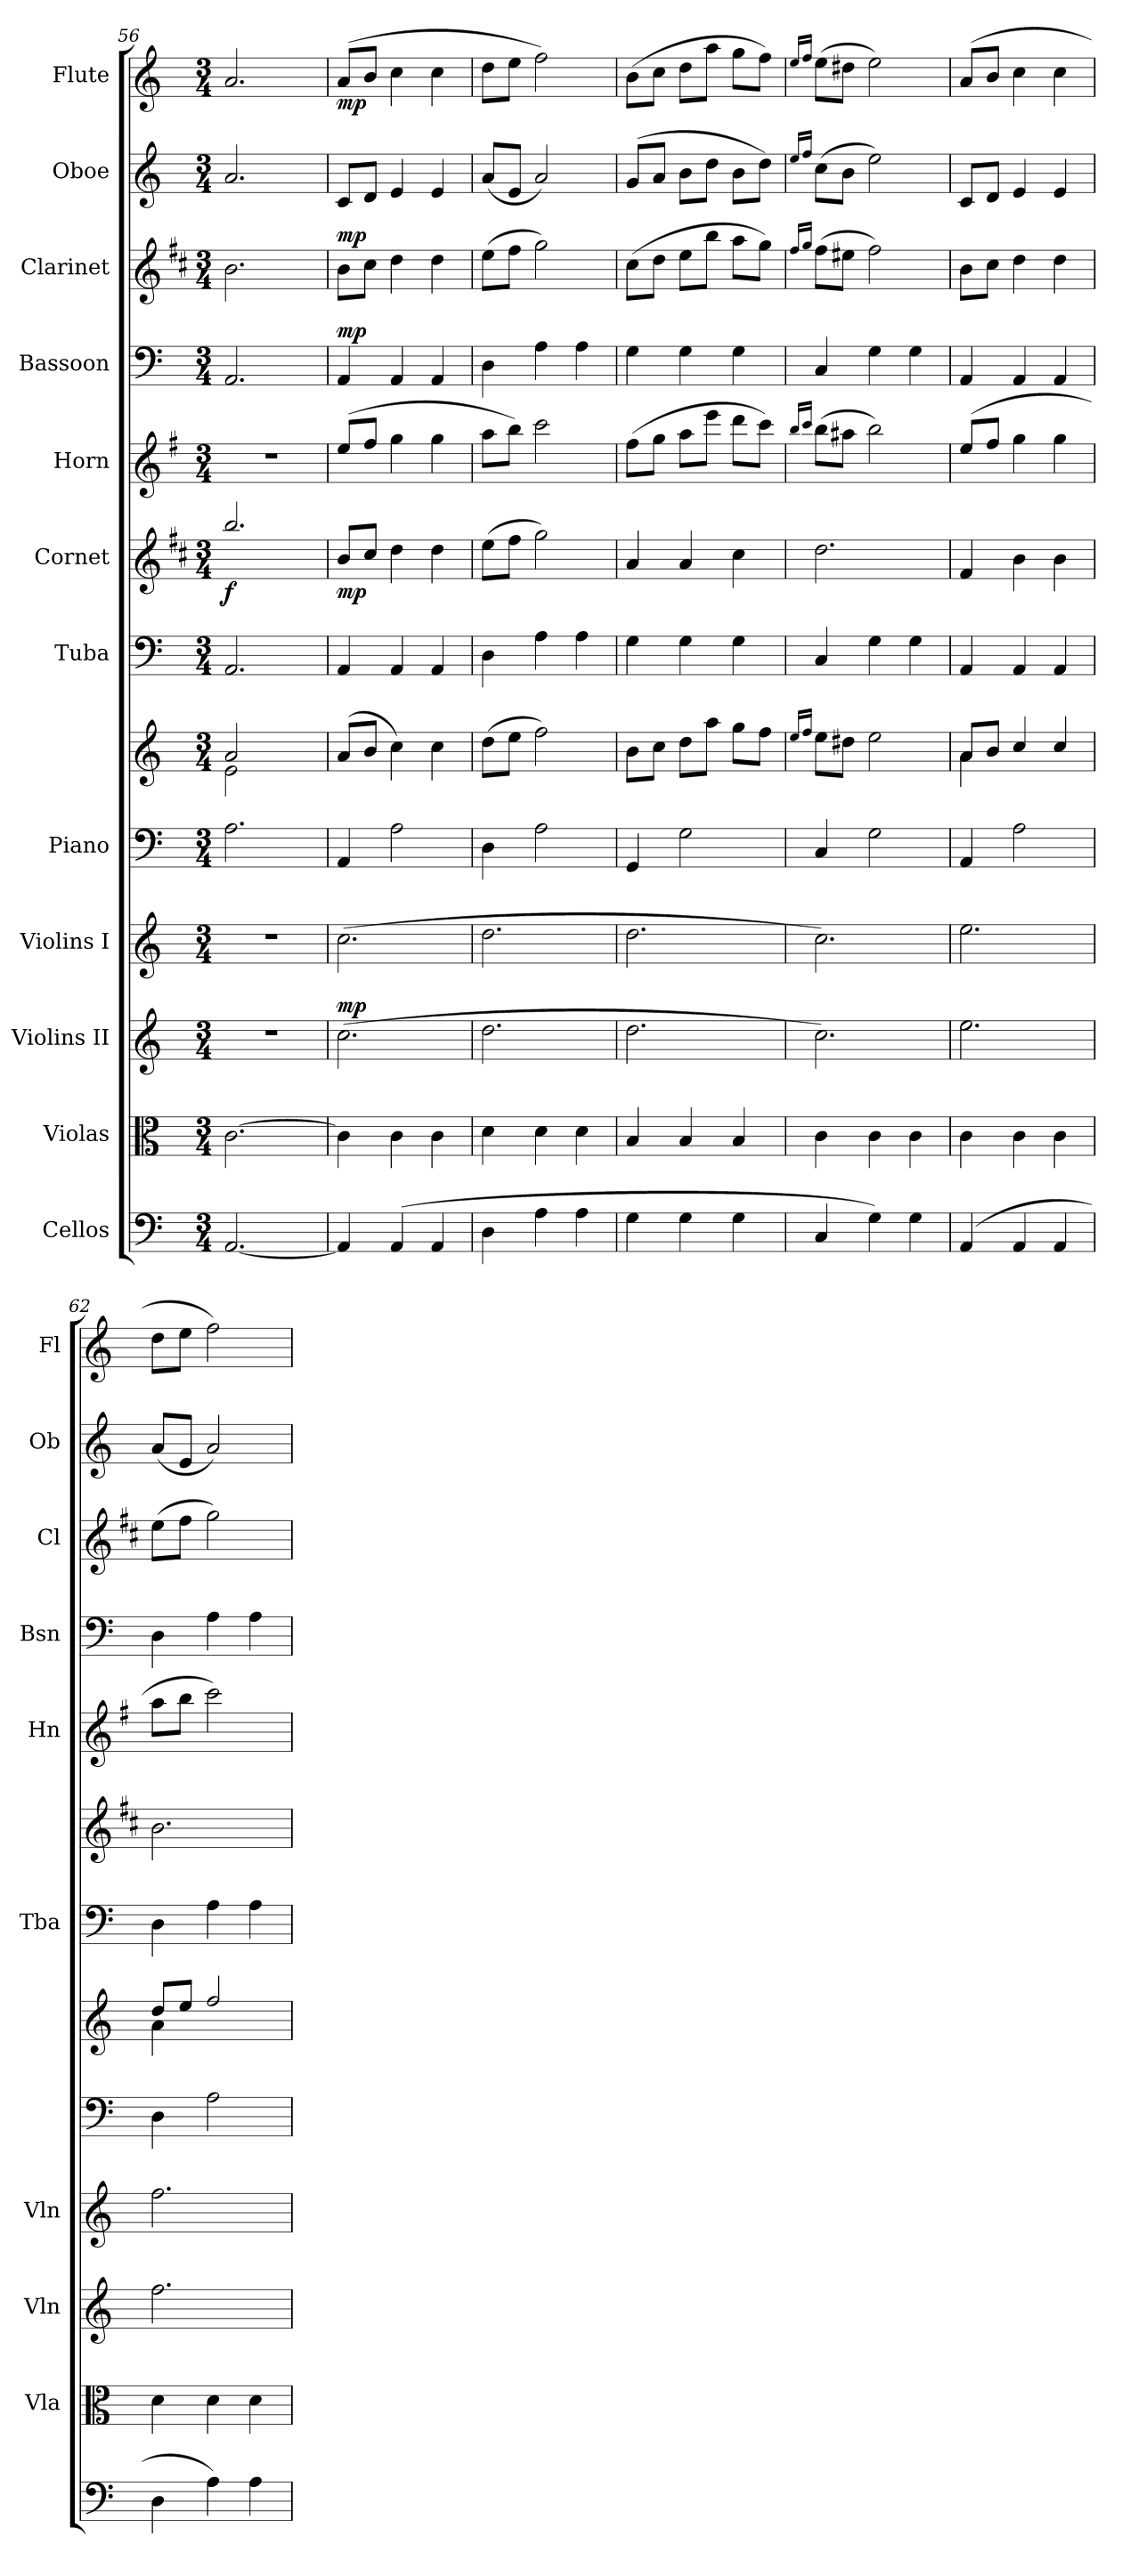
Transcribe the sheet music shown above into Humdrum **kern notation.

**kern	**kern	**dynam	**kern	**dynam	**kern	**kern	**kern	**dynam	**kern	**kern	**dynam	**kern	**kern	**dynam	**kern	**dynam	**kern	**kern	**dynam
*part12	*part11	*part11	*part10	*part10	*part9	*part8	*part8	*part8	*part7	*part6	*part6	*part5	*part4	*part4	*part3	*part3	*part2	*part1	*part1
*staff13	*staff12	*staff12	*staff11	*staff11	*staff10	*staff9	*staff8	*staff8/9	*staff7	*staff6	*staff6	*staff5	*staff4	*staff4	*staff3	*staff3	*staff2	*staff1	*staff1
*I"Cellos	*I"Violas	*	*I"Violins II	*	*I"Violins I	*I"Piano	*	*	*I"Tuba	*I"Cornet	*	*I"Horn	*I"Bassoon	*	*I"Clarinet	*	*I"Oboe	*I"Flute	*
*	*I'Vla	*	*I'Vln	*	*I'Vln	*	*	*	*I'Tba	*	*	*I'Hn	*I'Bsn	*	*I'Cl	*	*I'Ob	*I'Fl	*
*clefF4	*clefC3	*	*clefG2	*	*clefG2	*clefF4	*clefG2	*	*clefF4	*clefG2	*	*clefG2	*clefF4	*	*clefG2	*	*clefG2	*clefG2	*
*	*	*	*	*	*	*	*	*	*	*ITrd1c2	*	*ITrd4c7	*	*	*ITrd1c2	*	*	*	*
*k[]	*k[]	*	*k[]	*	*k[]	*k[]	*k[]	*	*k[]	*k[]	*	*k[]	*k[]	*	*k[]	*	*k[]	*k[]	*
*M3/4	*M3/4	*	*M3/4	*	*M3/4	*M3/4	*M3/4	*	*M3/4	*M3/4	*	*M3/4	*M3/4	*	*M3/4	*	*M3/4	*M3/4	*
=56	=56	=56	=56	=56	=56	=56	=56	=56	=56	=56	=56	=56	=56	=56	=56	=56	=56	=56	=56
*	*	*	*	*	*	*	*^	*	*	*	*	*	*	*	*	*	*	*	*
!	!	!	!	!	!	!	!	!	!	!	!	!LO:DY:b	!	!	!	!	!	!	!	!
[2.AA/	[2.c\	.	2.r	.	2.r	2.A\	2a/	2e\	.	2.AA/	2.aa/	f	2.r	2.AA/	.	2.a\	.	2.a/	2.a/	.
.	.	.	.	.	.	.	4ryy	4ryy	.	.	.	.	.	.	.	.	.	.	.	.
=57	=57	=57	=57	=57	=57	=57	=57	=57	=57	=57	=57	=57	=57	=57	=57	=57	=57	=57	=57	=57
!	!	!LO:DY:a	!	!	!	!	!	!	!	!	!	!	!	!	!	!	!	!	!	!
!	!	!LO:DY:n=1:a	!	!LO:DY:a	!	!	!	!	!LO:DY:a	!	!	!	!	!	!	!	!	!	!	!
!	!	!	!	!	!	!	!	!	!LO:DY:n=1:a	!	!	!LO:DY:b	!	!	!LO:DY:a	!	!LO:DY:a	!	!	!LO:DY:b
*	*	*	*	*	*	*	*v	*v	*	*	*	*	*	*	*	*	*	*	*	*
4AA/]	4c\]	mp mp	(2.cc\	mp	(2.cc\	4AA/	(8a/L	mp mp	4AA/	8a/L	mp	(8a/L	4AA/	mp	8a\L	mp	8c/L	(8a/L	mp
.	.	.	.	.	.	.	8b/J	.	.	8b/J	.	8b/J	.	.	8b\J	.	8d/J	8b/J	.
(4AA/	4c\	.	.	.	.	2A\	4cc\)	.	4AA/	4cc\	.	4cc\	4AA/	.	4cc\	.	4e/	4cc\	.
4AA/	4c\	.	.	.	.	.	4cc\	.	4AA/	4cc\	.	4cc\	4AA/	.	4cc\	.	4e/	4cc\	.
=58	=58	=58	=58	=58	=58	=58	=58	=58	=58	=58	=58	=58	=58	=58	=58	=58	=58	=58	=58
4D\	4d\	.	2.dd\	.	2.dd\	4D\	(8dd\L	.	4D\	(8dd\L	.	8dd\L	4D\	.	(8dd\L	.	(8a/L	8dd\L	.
.	.	.	.	.	.	.	8ee\J	.	.	8ee\J	.	8ee\J)	.	.	8ee\J	.	8e/J	8ee\J	.
4A\	4d\	.	.	.	.	2A\	2ff\)	.	4A\	2ff\)	.	2ff\	4A\	.	2ff\)	.	2a/)	2ff\)	.
4A\	4d\	.	.	.	.	.	.	.	4A\	.	.	.	4A\	.	.	.	.	.	.
=59	=59	=59	=59	=59	=59	=59	=59	=59	=59	=59	=59	=59	=59	=59	=59	=59	=59	=59	=59
4G\	4B/	.	2.dd\	.	2.dd\	4GG/	8b\L	.	4G\	4g/	.	(8b\L	4G\	.	(8b\L	.	(8g/L	(8b\L	.
.	.	.	.	.	.	.	8cc\J	.	.	.	.	8cc\J	.	.	8cc\J	.	8a/J	8cc\J	.
4G\	4B/	.	.	.	.	2G\	8dd\L	.	4G\	4g/	.	8dd\L	4G\	.	8dd\L	.	8b\L	8dd\L	.
.	.	.	.	.	.	.	8aa\J	.	.	.	.	8aa\J	.	.	8aa\J	.	8dd\J	8aa\J	.
4G\	4B/	.	.	.	.	.	8gg\L	.	4G\	4b\	.	8gg\L	4G\	.	8gg\L	.	8b\L	8gg\L	.
.	.	.	.	.	.	.	8ff\J	.	.	.	.	8ff\J)	.	.	8ff\J)	.	8dd\J)	8ff\J)	.
!!LO:PB:g=z
=60	=60	=60	=60	=60	=60	=60	=60	=60	=60	=60	=60	=60	=60	=60	=60	=60	=60	=60	=60
.	.	.	.	.	.	.	16qee/LL	.	.	.	.	16qee/LL	.	.	16qee/LL	.	16qee/LL	16qee/LL	.
.	.	.	.	.	.	.	16qff/JJ	.	.	.	.	16qff/JJ	.	.	16qff/JJ	.	16qff/JJ	16qff/JJ	.
4C/	4c\	.	2.cc\)	.	2.cc\)	4C/	8ee\L	.	4C/	2.cc\	.	(8ee\L	4C/	.	(8ee\L	.	(8cc\L	(8ee\L	.
.	.	.	.	.	.	.	8dd#X\J	.	.	.	.	8dd#X\J	.	.	8dd#X\J	.	8b\J	8dd#X\J	.
4G\)	4c\	.	.	.	.	2G\	2ee\	.	4G\	.	.	2ee\)	4G\	.	2ee\)	.	2ee\)	2ee\)	.
4G\	4c\	.	.	.	.	.	.	.	4G\	.	.	.	4G\	.	.	.	.	.	.
=61	=61	=61	=61	=61	=61	=61	=61	=61	=61	=61	=61	=61	=61	=61	=61	=61	=61	=61	=61
*	*	*	*	*	*	*	*^	*	*	*	*	*	*	*	*	*	*	*	*
(4AA/	4c\	.	2.ee\	.	2.ee\	4AA/	8a/L	4a\	.	4AA/	4e/	.	(8a/L	4AA/	.	8a\L	.	8c/L	(8a/L	.
.	.	.	.	.	.	.	8b/J	.	.	.	.	.	8b/J	.	.	8b\J	.	8d/J	8b/J	.
4AA/	4c\	.	.	.	.	2A\	4cc/	2ryy	.	4AA/	4a\	.	4cc\	4AA/	.	4cc\	.	4e/	4cc\	.
4AA/	4c\	.	.	.	.	.	4cc/	.	.	4AA/	4a\	.	4cc\	4AA/	.	4cc\	.	4e/	4cc\	.
=62	=62	=62	=62	=62	=62	=62	=62	=62	=62	=62	=62	=62	=62	=62	=62	=62	=62	=62	=62	=62
4D\	4d\	.	2.ff\	.	2.ff\	4D\	8dd/L	4a\	.	4D\	2.a\	.	8dd\L	4D\	.	(8dd\L	.	(8a/L	8dd\L	.
.	.	.	.	.	.	.	8ee/J	.	.	.	.	.	8ee\J	.	.	8ee\J	.	8e/J	8ee\J	.
4A\)	4d\	.	.	.	.	2A\	2ff/	2ryy	.	4A\	.	.	2ff\)	4A\	.	2ff\)	.	2a/)	2ff\)	.
4A\	4d\	.	.	.	.	.	.	.	.	4A\	.	.	.	4A\	.	.	.	.	.	.
*	*	*	*	*	*	*	*v	*v	*	*	*	*	*	*	*	*	*	*	*	*
=	=	=	=	=	=	=	=	=	=	=	=	=	=	=	=	=	=	=	=
*-	*-	*-	*-	*-	*-	*-	*-	*-	*-	*-	*-	*-	*-	*-	*-	*-	*-	*-	*-
